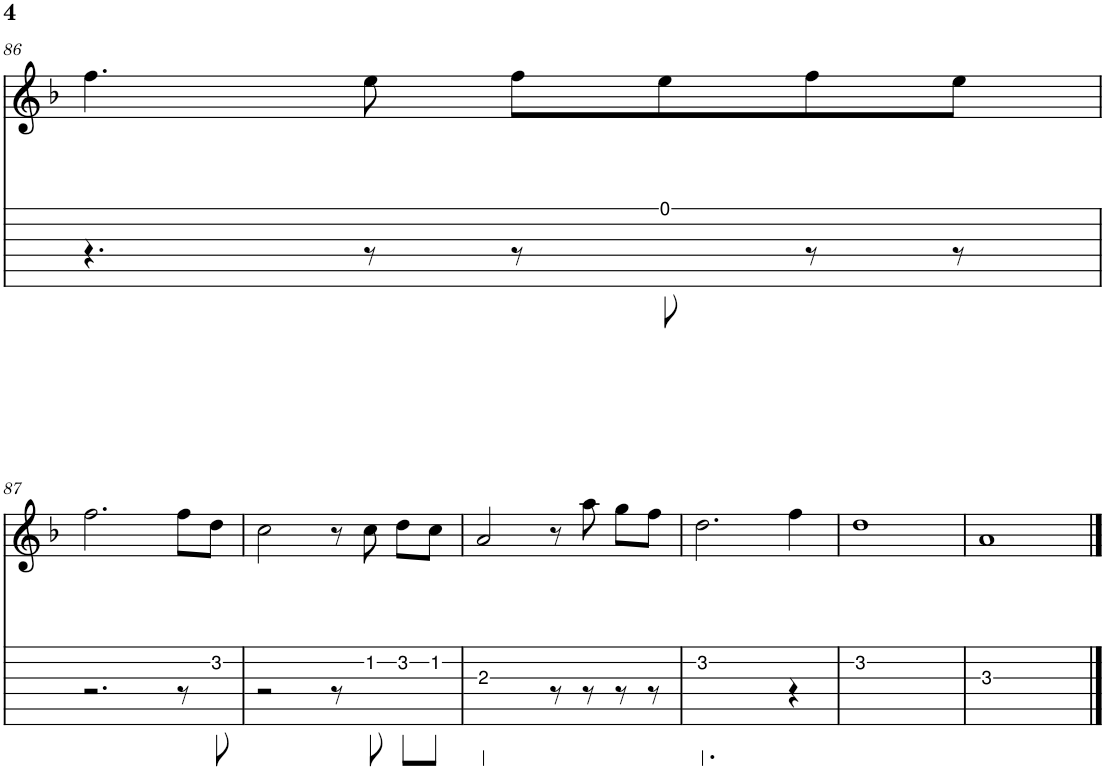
**kern	**kern
*part2	*part1
*staff2	*staff1
*I"Acoustic Guitar	*I"Piano
*I'Ac Gtr	*I'Pno
!!LO:PB:g=z
*	*clefG2
*k[]	*k[b-]
*M4/4	*M4/4
=86	=86
4.r	4.ff\
8r	8ee\
8r	8ff\L
8en\	8ee\
8r	8ff\
8r	8ee\J
!!LO:LB:g=z
=87	=87
2.r	2.ff\
8r	8ff\L
8dn\	8dd\J
=88	=88
2r	2cc\
8r	8r
8cn\	8cc\
8dn\L	8dd\L
8cn\J	8cc\J
=89	=89
2An\	2a/
8r	8r
8r	8aa\
8r	8gg\L
8r	8ff\J
=90	=90
2.dn\	2.dd\
4r	4ff\
=91	=91
1dn	1dd
=92	=92
1B-X	1a
==	==
*-	*-
